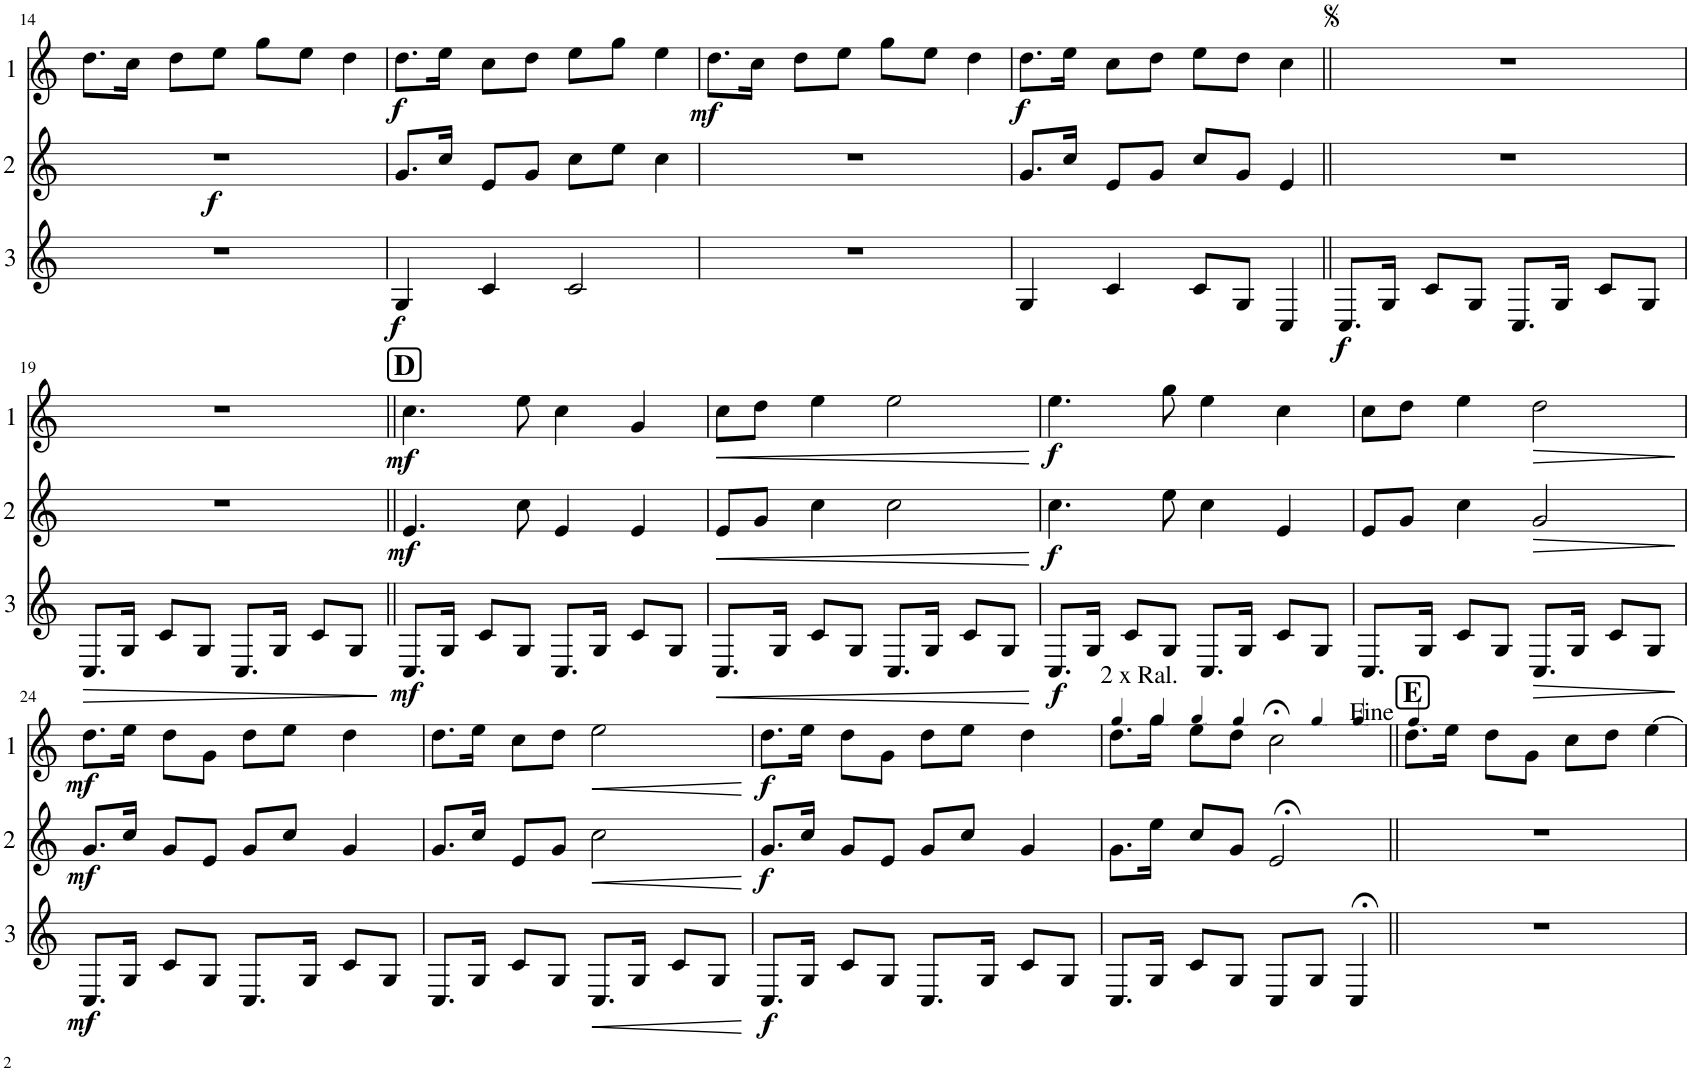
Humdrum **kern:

**kern	**dynam	**kern	**dynam	**kern	**dynam
*part3	*part3	*part2	*part2	*part1	*part1
*staff3	*staff3	*staff2	*staff2	*staff1	*staff1
*I"Cor 3	*	*I"Cor 2	*	*I"Cor 1	*
!!LO:PB:g=z
*clefG2	*	*clefG2	*	*clefG2	*
*Trd4c7	*	*Trd4c7	*	*Trd4c7	*
*k[]	*	*k[]	*	*k[]	*
*M4/4	*	*M4/4	*	*M4/4	*
=14	=14	=14	=14	=14	=14
!	!	!	!LO:DY:b	!	!
1r	.	1r	f	8.dd\L	.
.	.	.	.	16cc\Jk	.
.	.	.	.	8dd\L	.
.	.	.	.	8ee\J	.
.	.	.	.	8gg\L	.
.	.	.	.	8ee\J	.
.	.	.	.	4dd\	.
=15	=15	=15	=15	=15	=15
!	!LO:DY:b	!	!	!	!LO:DY:b
4G/	f	8.g/L	.	8.dd\L	f
.	.	16cc/Jk	.	16ee\Jk	.
4c/	.	8e/L	.	8cc\L	.
.	.	8g/J	.	8dd\J	.
2c/	.	8cc\L	.	8ee\L	.
.	.	8ee\J	.	8gg\J	.
.	.	4cc\	.	4ee\	.
=16	=16	=16	=16	=16	=16
!	!	!	!	!	!LO:DY:b
1r	.	1r	.	8.dd\L	mf
.	.	.	.	16cc\Jk	.
.	.	.	.	8dd\L	.
.	.	.	.	8ee\J	.
.	.	.	.	8gg\L	.
.	.	.	.	8ee\J	.
.	.	.	.	4dd\	.
=17	=17	=17	=17	=17	=17
!	!	!	!	!	!LO:DY:b
4G/	.	8.g/L	.	8.dd\L	f
.	.	16cc/Jk	.	16ee\Jk	.
4c/	.	8e/L	.	8cc\L	.
.	.	8g/J	.	8dd\J	.
8c/L	.	8cc/L	.	8ee\L	.
8G/J	.	8g/J	.	8dd\J	.
4C/	.	4e/	.	4cc\	.
=18||	=18||	=18||	=18||	=18||	=18||
!	!LO:DY:b	!	!	!	!
8.C/L	f	1r	.	1r	.
16G/Jk	.	.	.	.	.
8c/L	.	.	.	.	.
8G/J	.	.	.	.	.
8.C/L	.	.	.	.	.
16G/Jk	.	.	.	.	.
8c/L	.	.	.	.	.
8G/J	.	.	.	.	.
!!LO:LB:g=z
=19	=19	=19	=19	=19	=19
!	!LO:HP:b	!	!	!	!
8.C/L	>	1r	.	1r	.
16G/Jk	.	.	.	.	.
8c/L	.	.	.	.	.
8G/J	.	.	.	.	.
8.C/L	.	.	.	.	.
16G/Jk	.	.	.	.	.
8c/L	.	.	.	.	.
8G/J	.	.	.	.	.
.	]	.	.	.	.
!!LO:REH:place=s1:a:B:cj:fs=14:t=D
=20||	=20||	=20||	=20||	=20||	=20||
!	!LO:DY:b	!	!LO:DY:b	!	!LO:DY:b
8.C/L	mf	4.e/	mf	4.cc\	mf
16G/Jk	.	.	.	.	.
8c/L	.	.	.	.	.
8G/J	.	8cc\	.	8ee\	.
8.C/L	.	4e/	.	4cc\	.
16G/Jk	.	.	.	.	.
8c/L	.	4e/	.	4g/	.
8G/J	.	.	.	.	.
=21	=21	=21	=21	=21	=21
!	!LO:HP:b	!	!LO:HP:b	!	!LO:HP:b
8.C/L	<	8e/L	<	8cc\L	<
.	.	8g/J	.	8dd\J	.
16G/Jk	.	.	.	.	.
8c/L	.	4cc\	.	4ee\	.
8G/J	.	.	.	.	.
8.C/L	.	2cc\	.	2ee\	.
16G/Jk	.	.	.	.	.
8c/L	.	.	.	.	.
8G/J	.	.	.	.	.
.	[	.	[	.	[
=22	=22	=22	=22	=22	=22
!	!LO:DY:b	!	!LO:DY:b	!	!LO:DY:b
8.C/L	f	4.cc\	f	4.ee\	f
16G/Jk	.	.	.	.	.
8c/L	.	.	.	.	.
8G/J	.	8ee\	.	8gg\	.
8.C/L	.	4cc\	.	4ee\	.
16G/Jk	.	.	.	.	.
8c/L	.	4e/	.	4cc\	.
8G/J	.	.	.	.	.
=23	=23	=23	=23	=23	=23
8.C/L	.	8e/L	.	8cc\L	.
.	.	8g/J	.	8dd\J	.
16G/Jk	.	.	.	.	.
8c/L	.	4cc\	.	4ee\	.
8G/J	.	.	.	.	.
!	!LO:HP:b	!	!LO:HP:b	!	!LO:HP:b
8.C/L	>	2g/	>	2dd\	>
16G/Jk	.	.	.	.	.
8c/L	.	.	.	.	.
8G/J	.	.	.	.	.
.	]	.	]	.	]
!!LO:LB:g=z
=24	=24	=24	=24	=24	=24
!	!LO:DY:b	!	!LO:DY:b	!	!LO:DY:b
8.C/L	mf	8.g/L	mf	8.dd\L	mf
16G/Jk	.	16cc/Jk	.	16ee\Jk	.
8c/L	.	8g/L	.	8dd\L	.
8G/J	.	8e/J	.	8g\J	.
8.C/L	.	8g/L	.	8dd\L	.
.	.	8cc/J	.	8ee\J	.
16G/Jk	.	.	.	.	.
8c/L	.	4g/	.	4dd\	.
8G/J	.	.	.	.	.
=25	=25	=25	=25	=25	=25
8.C/L	.	8.g/L	.	8.dd\L	.
16G/Jk	.	16cc/Jk	.	16ee\Jk	.
8c/L	.	8e/L	.	8cc\L	.
8G/J	.	8g/J	.	8dd\J	.
!	!LO:HP:b	!	!LO:HP:b	!	!LO:HP:b
8.C/L	<	2cc\	<	2ee\	<
16G/Jk	.	.	.	.	.
8c/L	.	.	.	.	.
8G/J	.	.	.	.	.
.	[	.	[	.	[
=26	=26	=26	=26	=26	=26
!	!LO:DY:b	!	!LO:DY:b	!	!LO:DY:b
8.C/L	f	8.g/L	f	8.dd\L	f
16G/Jk	.	16cc/Jk	.	16ee\Jk	.
8c/L	.	8g/L	.	8dd\L	.
8G/J	.	8e/J	.	8g\J	.
8.C/L	.	8g/L	.	8dd\L	.
.	.	8cc/J	.	8ee\J	.
16G/Jk	.	.	.	.	.
8c/L	.	4g/	.	4dd\	.
8G/J	.	.	.	.	.
=27	=27	=27	=27	=27	=27
*	*	*	*	*MM70	*
!	!	!	!	!LO:TX:a:t=2 x Ral.	!
*	*	*	*	*^	*
*	*	*	*	*	*^	*
8.C/L	.	8.g\L	.	8.dd\L	2ryy	2.ryy	.
*	*	*	*	*MM66	*	*	*
16G/Jk	.	16ee\Jk	.	16gg\Jk	.	.	.
*	*	*	*	*MM61	*	*	*
8c/L	.	8cc/L	.	8ee\L	.	.	.
*	*	*	*	*MM55	*	*	*
8G/J	.	8g/J	.	8dd\J	.	.	.
8C/L	.	2e;</	.	2cc;<\	8ryy	.	.
*	*	*	*	*MM48	*	*	*
8G/J	.	.	.	.	4.ryy	.	.
*	*	*	*	*MM40	*	*	*
4C;</	.	.	.	.	.	4ryy	.
*	*	*	*	*v	*v	*v	*
=28||	=28||	=28||	=28||	=28||	=28||
!!LO:REH:place=s1:a:B:cj:fs=14:t=E
*	*	*	*	*MM64	*
1r	.	1r	.	8.dd\L	.
.	.	.	.	16ee\Jk	.
.	.	.	.	8dd\L	.
.	.	.	.	8g\J	.
.	.	.	.	8cc\L	.
.	.	.	.	8dd\J	.
.	.	.	.	[4ee\	.
=	=	=	=	=	=
*-	*-	*-	*-	*-	*-
